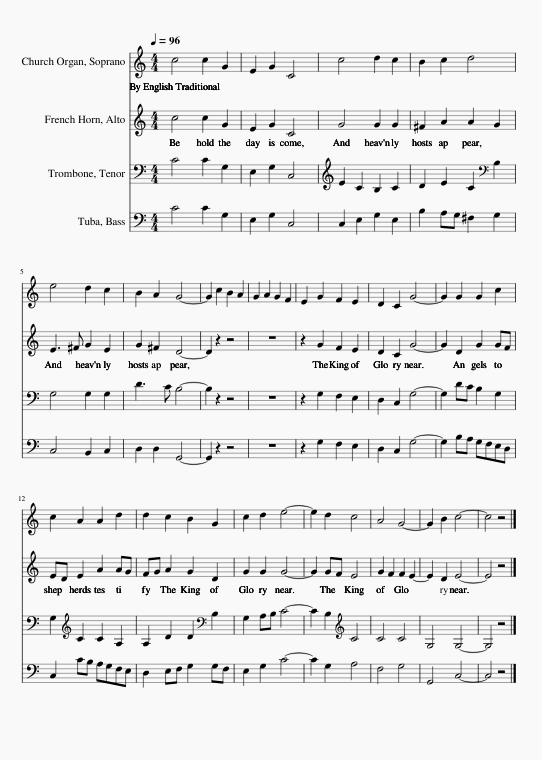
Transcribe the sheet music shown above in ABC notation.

X:1
%%score 1 2 3 4
L:1/8
Q:1/4=96
M:4/4
I:linebreak $
K:C
V:1 treble
V:2 treble
V:3 bass
V:4 bass
V:1
 c4 c2 G2 | E2 G2 C4 | c4 d2 c2 | B2 c2 d4 |$ e4 d2 c2 | %5
 B2 A2 G4- | G2 c2 B2 A2 | G2 A2 G2 F2 | E2 G2 F2 E2 | D2 C2 G4- | %10
 G2 G2 G2 c2 |$ c2 A2 A2 d2 | d2 c2 B2 G2 | c2 d2 e4- | e2 d2 c4 | %15
 A4 G4- | G2 B2 c4- | c4 z4 |] %18
V:2
 c4 c2 G2 | E2 G2 C4 | G4 G2 G2 | ^F2 A2 A2 G2 |$ E3 ^F G2 E2 | %5
 G2 ^F2 D4- | D2 z2 z4 | z8 | z2 G2 F2 E2 | D2 C2 G4- | %10
 G2 D2 G2 GF |$ ED E2 A2 AG | FG A2 G2 D2 | G2 G2 G4- | G2 GF E4 | %15
 G2 F2 F2 E2- | E2 D2 E4- | E4 z4 |] %18
V:3
 C4 C2 G,2 | E,2 G,2 C,4 | E2 C2 B,2 C2 | D2 E2 C2[K:bass] B,2 |$ G,4 G,2 G,2 | %5
 D3 C B,4- | B,2 z2 z4 | z8 | z2 G,2 F,2 E,2 | D,2 C,2 G,4- | %10
 G,2 DC B,2 G,2 |$ G,2[K:treble] C2 C2 A,2 | A,2 D2 D2[K:bass] B,2 | G,2 A,B, C4- | C2 B,2[K:treble] C4 | %15
 C4 C4 | G,4 G,4- | G,4 z4 |] %18
V:4
 C4 C2 G,2 | E,2 G,2 C,4 | C,2 E,2 G,2 E,2 | B,2 A,G, ^F,2 G,2 |$ C,4 B,,2 C,2 | %5
 D,2 D,2 G,,4- | G,,2 z2 z4 | z8 | z2 G,2 F,2 E,2 | D,2 C,2 G,4- | %10
 G,2 B,A, G,F,E,D, |$ C,2 CB, A,G,F,E, | D,2 E,F, G,2 G,F, | E,2 G,2 C4- | C2 G,2 A,4 | %15
 F,4 G,4 | G,,4 C,4- | C,4 z4 |] %18
